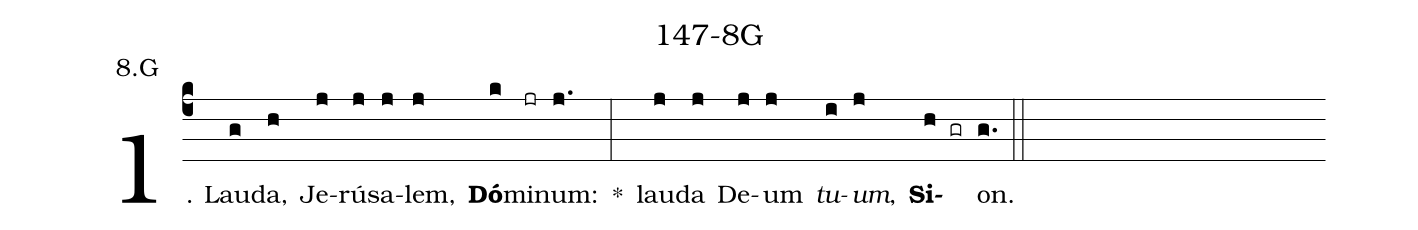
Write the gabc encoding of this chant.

name: 147-8G;
annotation: 8.G;
%%
(c4)1. Lau(g)da,(h) Je(j)rú(j)sa(j)lem,(j) <b>Dó</b>(k)mi(jr)num:(j.) *(:) lau(j)da(j) De(j)um(j) <i>tu</i>(i)<i>um</i>,(j) <b>Si</b>(h gr)on.(g.) (::)
